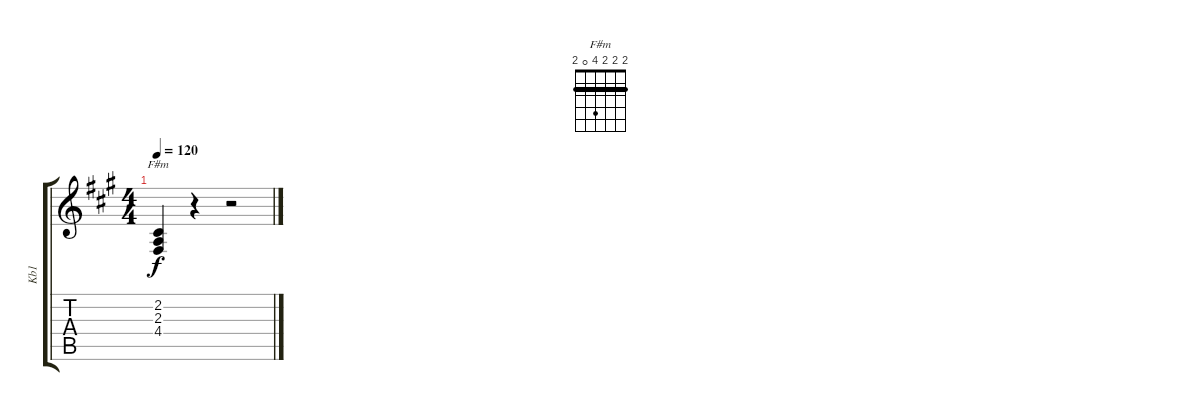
\track ("Kb1" "Kb1") {instrument synthbrass1}
\staff {score tabs}
\tuning (E4 B3 G3 D3 A2 E2) {hide}
\chord ("F#m" 2 2 2 4 0 2) {barre 2}
\ts (4 4)
\tempo 120
\clef g2
\ks a
(2.2 2.3 4.4).4{ch "F#m" dy f} r.4 r.2
